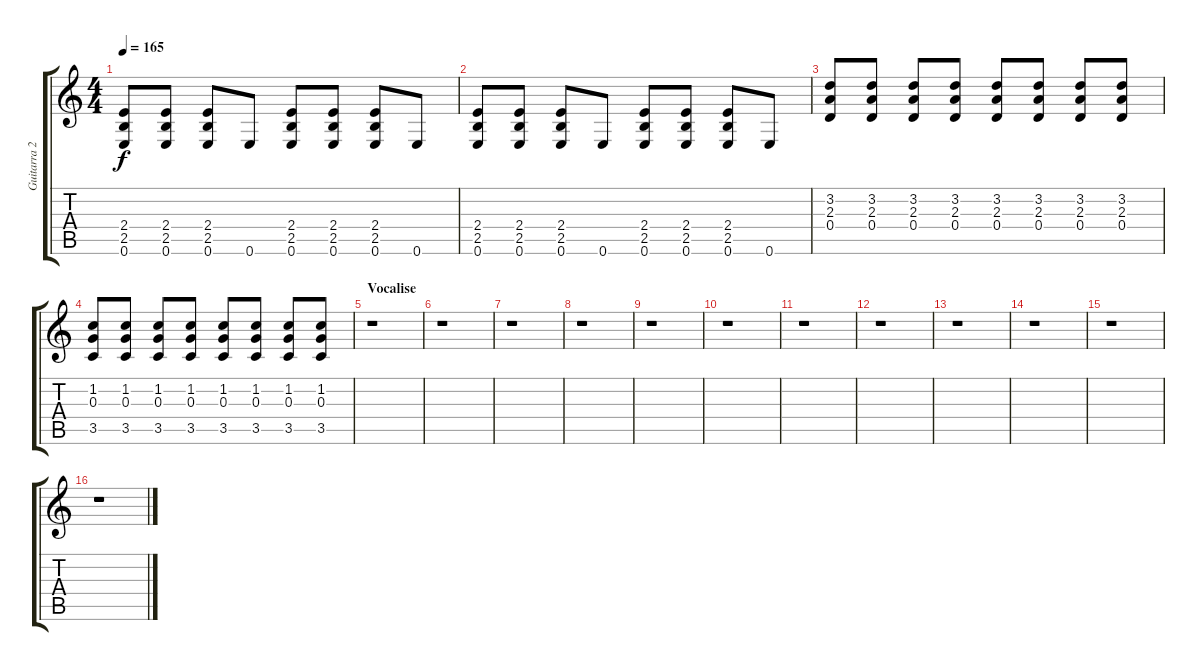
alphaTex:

\track ("Guitarra 2 ( Ritmica )" "Guitarra 2") {instrument overdrivenguitar}
\staff {score tabs}
\tuning (E4 B3 G3 D3 A2 E2) {hide}
\ts (4 4)
\tempo 165
\clef g2
\ks c
(2.4 2.5 0.6).8{dy f} (2.4 2.5 0.6).8 (2.4 2.5 0.6).8 0.6.8 (2.4 2.5 0.6).8 (2.4 2.5 0.6).8 (2.4 2.5 0.6).8 0.6.8 |
(2.4 2.5 0.6).8 (2.4 2.5 0.6).8 (2.4 2.5 0.6).8 0.6.8 (2.4 2.5 0.6).8 (2.4 2.5 0.6).8 (2.4 2.5 0.6).8 0.6.8 |
(3.2 2.3 0.4).8 (3.2 2.3 0.4).8 (3.2 2.3 0.4).8 (3.2 2.3 0.4).8 (3.2 2.3 0.4).8 (3.2 2.3 0.4).8 (3.2 2.3 0.4).8 (3.2 2.3 0.4).8 |
(1.2 0.3 3.5).8 (1.2 0.3 3.5).8 (1.2 0.3 3.5).8 (1.2 0.3 3.5).8 (1.2 0.3 3.5).8 (1.2 0.3 3.5).8 (1.2 0.3 3.5).8 (1.2 0.3 3.5).8 |
\section ("" "Vocalise")
r.1 |
r.1 |
r.1 |
r.1 |
r.1 |
r.1 |
r.1 |
r.1 |
r.1 |
r.1 |
r.1 |
r.1
